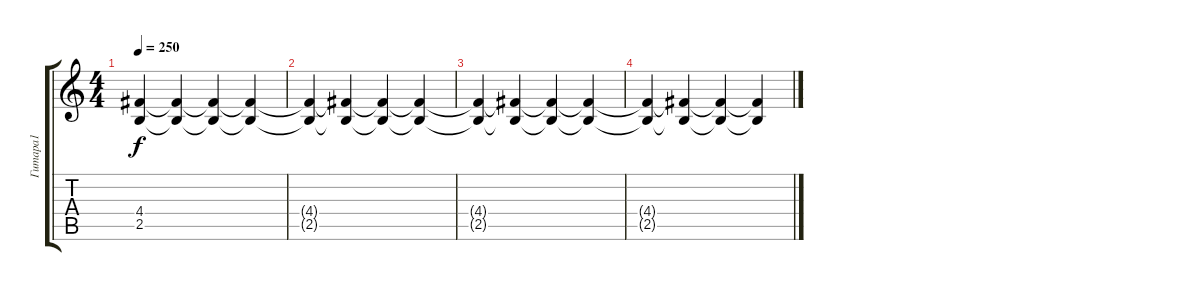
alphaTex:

\track ("Гитара1" "Гитара1") {instrument distortionguitar}
\staff {score tabs}
\tuning (E4 B3 G3 D3 A2 E2) {hide}
\ts (4 4)
\tempo 250
\clef g2
\ks c
(4.4{t} 2.5{t}).4{dy f} (4.4{t} 2.5{t}).4 (4.4{t} 2.5{t}).4 (4.4{t} 2.5{t}).4 |
(4.4{t} 2.5{t}).4 (4.4{t} 2.5{t}).4 (4.4{t} 2.5{t}).4 (4.4{t} 2.5{t}).4 |
(4.4{t} 2.5{t}).4 (4.4{t} 2.5{t}).4 (4.4{t} 2.5{t}).4 (4.4{t} 2.5{t}).4 |
(4.4{t} 2.5{t}).4 (4.4{t} 2.5{t}).4 (4.4{t} 2.5{t}).4 (4.4{t} 2.5{t}).4
